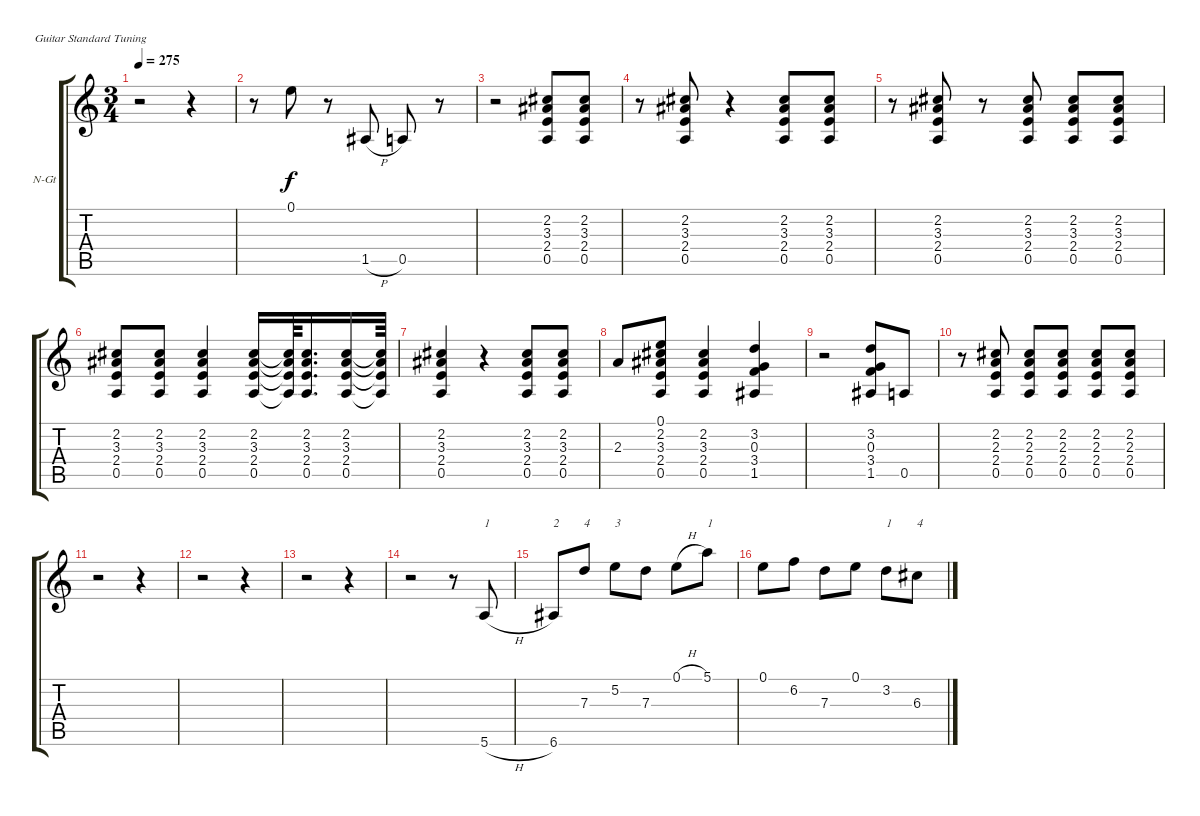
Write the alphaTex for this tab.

\bracketExtendMode groupsimilarinstruments
\firstSystemTrackNameOrientation horizontal
\otherSystemsTrackNameOrientation horizontal
\track ("" "N-Gt") {instrument acousticguitarnylon}
\staff {score tabs}
\tuning (E4 B3 G3 D3 A2 E2)
\ts (3 4)
\tempo 275
\clef g2
\ks c
r.2{dy f} r.4 |
r.8 0.1.8 r.8 1.5{h}.8 0.5.8 r.8 |
r.2 (2.2 3.3 2.4 0.5).8 (2.2 3.3 2.4 0.5).8 |
r.8 (2.2 3.3 2.4 0.5).8 r.4 (2.2 3.3 2.4 0.5).8 (2.2 3.3 2.4 0.5).8 |
r.8 (2.2 3.3 2.4 0.5).8 r.8 (2.2 3.3 2.4 0.5).8 (2.2 3.3 2.4 0.5).8 (2.2 3.3 2.4 0.5).8 |
(2.2 3.3 2.4 0.5).8 (2.2 3.3 2.4 0.5).8 (2.2 3.3 2.4 0.5).4 (2.2 3.3 2.4 0.5).16 (2.2{t} 3.3{t} 2.4{t} 0.5{t}).64 (2.2 3.3 2.4 0.5).16{d} (2.2 3.3 2.4 0.5).16 (2.2{t} 3.3{t} 2.4{t} 0.5{t}).64 |
(2.2 3.3 2.4 0.5).4 r.4 (2.2 3.3 2.4 0.5).8 (2.2 3.3 2.4 0.5).8 |
2.3.8 (0.1 2.2 3.3 2.4 0.5).8 (2.2 3.3 2.4 0.5).4 (3.2 0.3 3.4 1.5).4 |
r.2 (3.2 0.3 3.4 1.5).8 0.5.8 |
r.8 (2.2 2.3 2.4 0.5).8 (2.2 2.3 2.4 0.5).8 (2.2 2.3 2.4 0.5).8 (2.2 2.3 2.4 0.5).8 (2.2 2.3 2.4 0.5).8 |
r.2 r.4 |
r.2 r.4 |
r.2 r.4 |
r.2 r.8 5.6{h}.8{txt "1"} |
6.6.8{txt "2"} 7.3.8{txt "4"} 5.2.8{txt "3"} 7.3.8 0.1{h}.8 5.1.8{txt "1"} |
0.1.8 6.2.8 7.3.8 0.1.8 3.2.8{txt "1"} 6.3.8{txt "4"}
